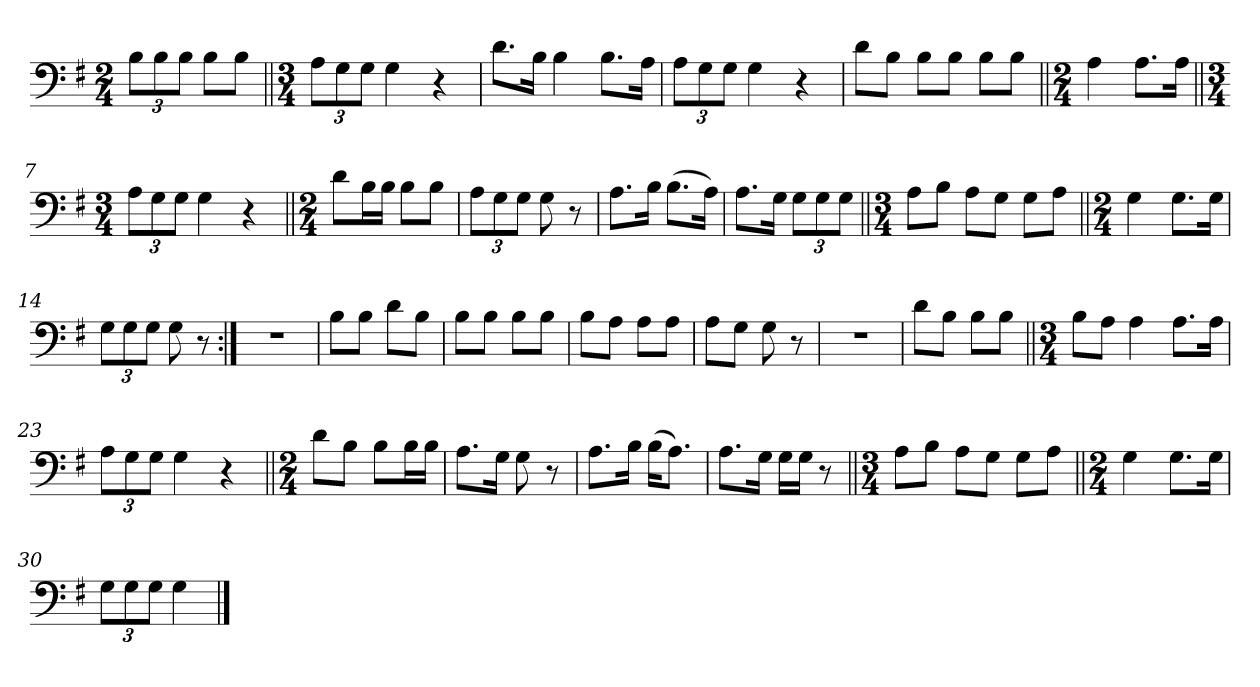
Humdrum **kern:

**kern
*part1
*staff1
*clefF4
*k[f#]
*M2/4
=1
12B\L
12B\
12B\J
8B\L
8B\J
=2||
*M3/4
12A\L
12G\
12G\J
4G\
4r
=3
8.d\L
16B\Jk
4B\
8.B\L
16A\Jk
=4
12A\L
12G\
12G\J
4G\
4r
=5
8d\L
8B\J
8B\L
8B\J
8B\L
8B\J
=6||
*M2/4
4A\
8.A\L
16A\Jk
=7||
*M3/4
12A\L
12G\
12G\J
4G\
4r
=8||
*M2/4
8d\L
16B\L
16B\JJ
8B\L
8B\J
=9
12A\L
12G\
12G\J
8G\
8r
=10
8.A\L
16B\Jk
(8.B\L
16A\Jk)
=11
8.A\L
16G\Jk
12G\L
12G\
12G\J
=12||
*M3/4
8A\L
8B\J
8A\L
8G\J
8G\L
8A\J
=13||
*M2/4
4G\
8.G\L
16G\Jk
=14
12G\L
12G\
12G\J
8G\
8r
=15:|!
2r
=16
8B\L
8B\J
8d\L
8B\J
=17
8B\L
8B\J
8B\L
8B\J
=18
8B\L
8A\J
8A\L
8A\J
=19
8A\L
8G\J
8G\
8r
=20
2r
=21
8d\L
8B\J
8B\L
8B\J
=22||
*M3/4
8B\L
8A\J
4A\
8.A\L
16A\Jk
=23
12A\L
12G\
12G\J
4G\
4r
=24||
*M2/4
8d\L
8B\J
8B\L
16B\L
16B\JJ
=25
8.A\L
16G\Jk
8G\
8r
=26
8.A\L
16B\Jk
(16B\KL
8.A\J)
=27
8.A\L
16G\Jk
16G\LL
16G\JJ
8r
=28||
*M3/4
8A\L
8B\J
8A\L
8G\J
8G\L
8A\J
=29||
*M2/4
4G\
8.G\L
16G\Jk
=30
12G\L
12G\
12G\J
4G\
==
*-
